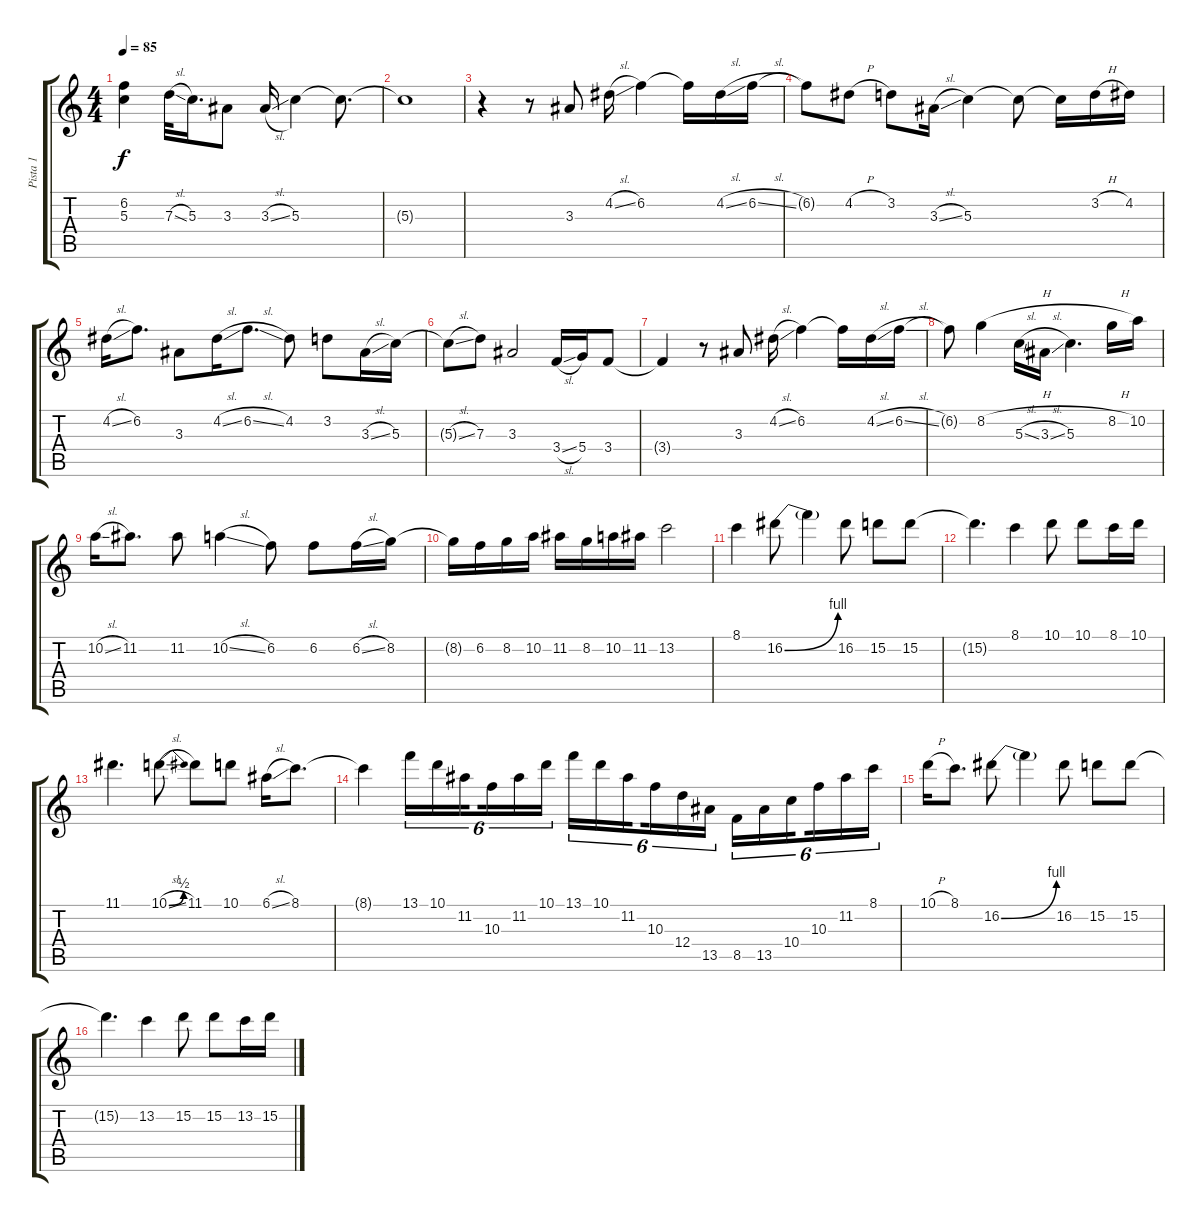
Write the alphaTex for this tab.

\track ("Pista 1" "Pista 1") {instrument overdrivenguitar}
\staff {score tabs}
\tuning (E4 B3 G3 D3 A2 E2) {hide}
\ts (4 4)
\tempo 85
\clef g2
\ks c
(6.2{t} 5.3{t}).4{dy f} 7.3{sl}.32 5.3.16{d} 3.3.8 3.3{sl}.16 5.3.4 5.3{t}.8{d} |
5.3{t}.1 |
r.4 r.8 3.3.8 4.2{sl}.16 6.2.4 6.2{t}.16 4.2{sl}.16 6.2{sl}.16 |
6.2{t}.8 4.2{h}.8 3.2.8 3.3{sl}.16 5.3.4 5.3{t}.8 5.3{t}.16 3.2{h}.16 4.2.16 |
4.2{sl}.16 6.2.8{d} 3.3.8 4.2{sl}.16 6.2{sl}.8{d} 4.2.8 3.2.8 3.3{sl}.16 5.3.16 |
5.3{sl t}.8 7.3.8 3.3.2 3.4{sl}.16 5.4.16 3.4.8 |
3.4{t}.4 r.8 3.3.8 4.2{sl}.16 6.2.4 6.2{t}.16 4.2{sl}.16 6.2{sl}.16 |
6.2{t}.8 8.2{h}.4 5.3{sl}.16 3.3{sl}.16 5.3.4{d} 8.2{h}.16 10.2.16 |
10.2{sl}.16 11.2.8{d} 11.2.8 10.2{sl}.4 6.2.8 6.2.8 6.2{sl}.16 8.2.16 |
8.2{t}.16 6.2.16 8.2.16 10.2.16 11.2.16 8.2.16 10.2.16 11.2.16 13.2.2 |
8.1.4 16.2{be (bend 0 0 60 4)}.8 16.2{t}.4 16.2.8 15.2.8 15.2.8 |
15.2{t}.4{d} 8.1.4 10.1.8 10.1.8 8.1.16 10.1.16 |
11.1.4{d} 10.1{be (bend 0 0 60 2) sl}.8 11.1.8 10.1.8 6.1{sl}.16 8.1.8{d} |
8.1{t}.4 13.1.16{tu (6 4)} 10.1.16{tu (6 4)} 11.2.16{tu (6 4) beam splitsecondary} 10.3.16{tu (6 4)} 11.2.16{tu (6 4)} 10.1.16{tu (6 4)} 13.1.16{tu (6 4)} 10.1.16{tu (6 4)} 11.2.16{tu (6 4) beam splitsecondary} 10.3.16{tu (6 4)} 12.4.16{tu (6 4)} 13.5.16{tu (6 4)} 8.5.16{tu (6 4)} 13.5.16{tu (6 4)} 10.4.16{tu (6 4) beam splitsecondary} 10.3.16{tu (6 4)} 11.2.16{tu (6 4)} 8.1.16{tu (6 4)} |
10.1{h}.16 8.1.8{d} 16.2{be (bend 0 0 60 4)}.8 16.2{t}.4 16.2.8 15.2.8 15.2.8 |
15.2{t}.4{d} 13.2.4 15.2.8 15.2.8 13.2.16 15.2.16
